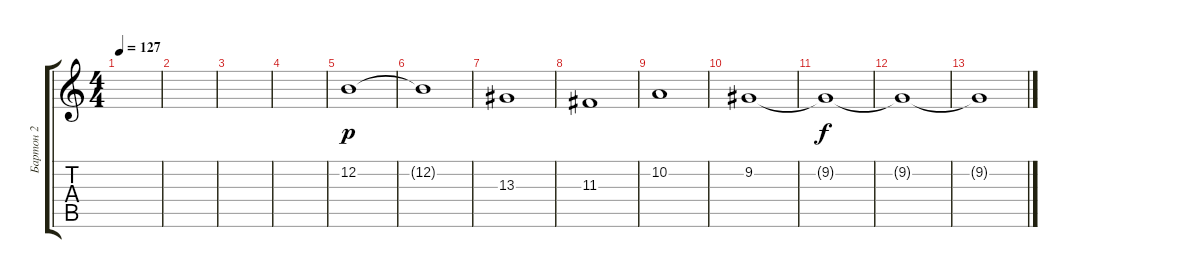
\track ("Бартон 2" "Бартон 2") {instrument choiraahs}
\staff {score tabs}
\tuning (E4 B3 G3 D3 A2 E2) {hide}
\ts (4 4)
\tempo 127
\clef g2
\ks c
|
|
|
|
12.2.1{dy p} |
12.2{t}.1 |
13.3.1 |
11.3.1 |
10.2.1 |
9.2.1 |
9.2{t}.1{dy f} |
9.2{t}.1 |
9.2{t}.1
